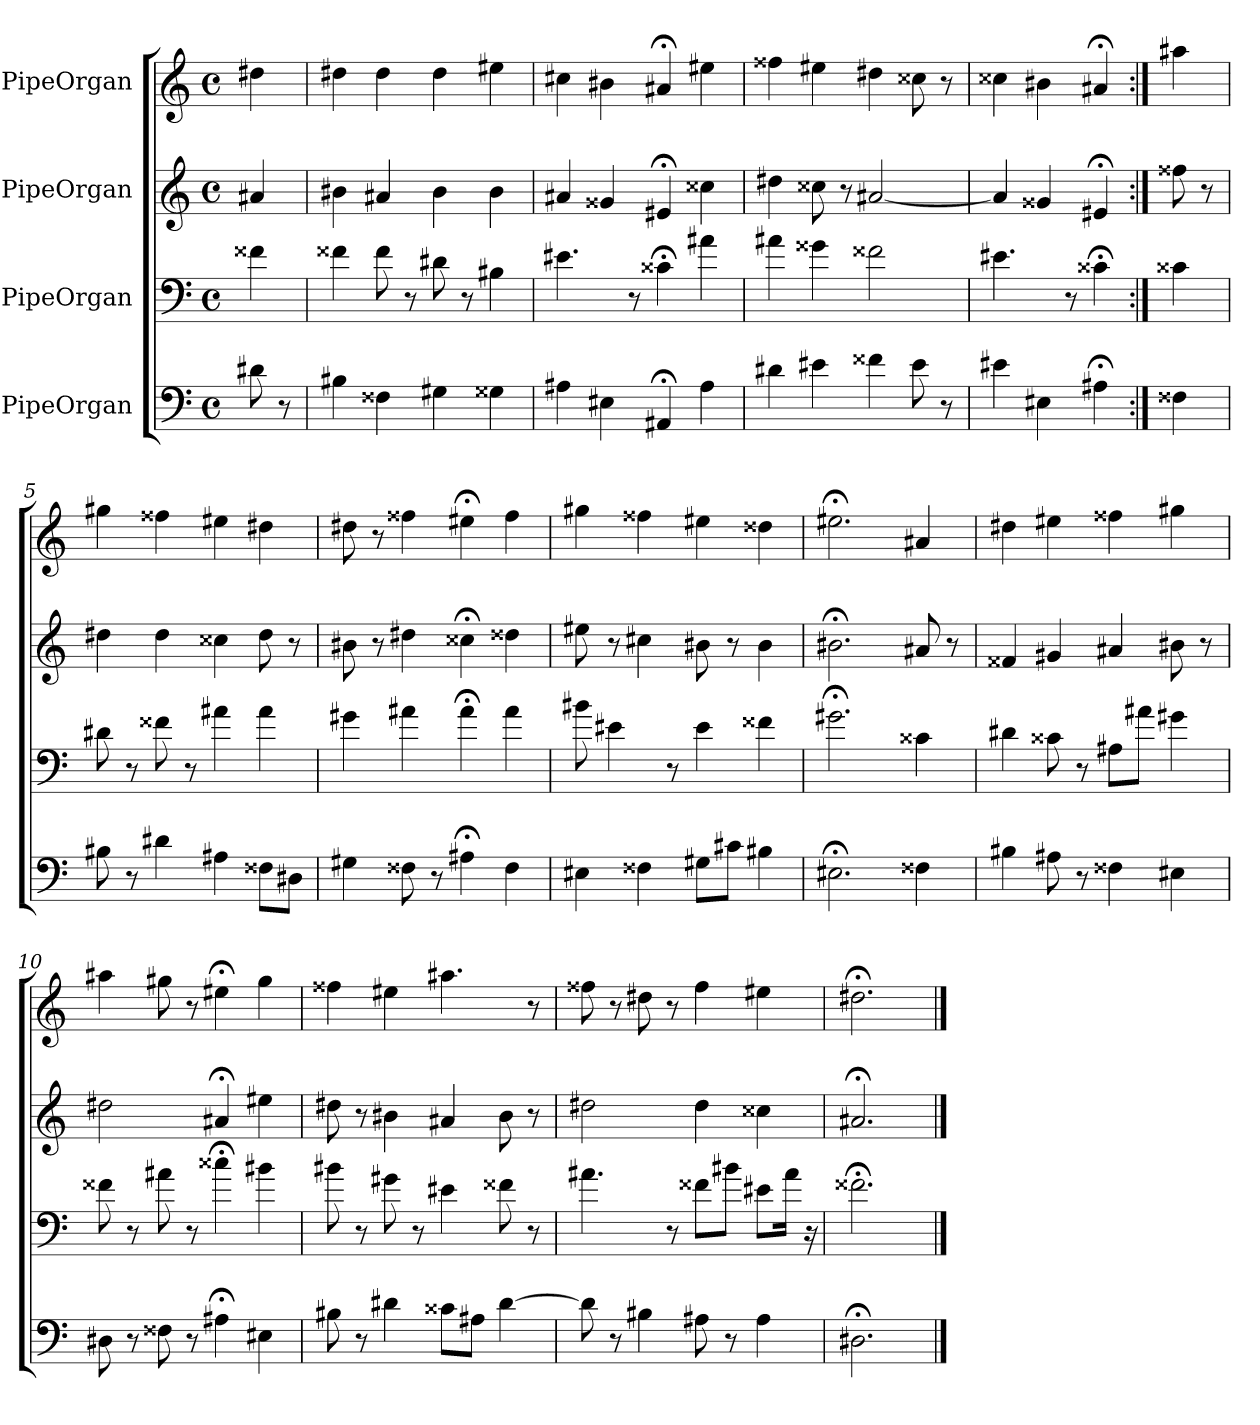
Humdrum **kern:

**kern	**kern	**kern	**kern
*part4	*part3	*part2	*part1
*staff4	*staff3	*staff2	*staff1
*I"PipeOrgan	*I"PipeOrgan	*I"PipeOrgan	*I"PipeOrgan
*clefF4	*clefF4	*clefG2	*clefG2
*k[]	*k[]	*k[]	*k[]
*M4/4	*M4/4	*M4/4	*M4/4
*met(c)	*met(c)	*met(c)	*met(c)
*MM60	*MM60	*MM60	*MM60
=	=	=	=
8d#X	4f##X	4a#X	4dd#X
8r	.	.	.
=1	=1	=1	=1
4B#X	4f##X	4b#X	4dd#X
4F##X	8f##	4a#X	4dd#
.	8r	.	.
4G#X	8d#X	4b#	4dd#
.	8r	.	.
4G##X	4B#X	4b#	4ee#X
=2	=2	=2	=2
4A#X	4.e#X	4a#X	4cc#X
4E#X	.	4g##X	4b#X
.	8r	.	.
4AA#X;<	4c##X;<	4e#X;<	4a#X;<
4A#	4a#X	4cc##X	4ee#X
=3	=3	=3	=3
4d#X	4a#X	4dd#X	4ff##X
4e#X	4g##X	8cc##X	4ee#X
.	.	8r	.
4f##X	2f##X	[2a#X	4dd#X
8e#	.	.	8cc##X
8r	.	.	8r
=4	=4	=4	=4
4e#X	4.e#X	4a#]	4cc##X
4E#X	.	4g##X	4b#X
.	8r	.	.
4A#X;<	4c##X;<	4e#X;<	4a#X;<
=:|!	=:|!	=:|!	=:|!
4F##X	4c##X	8ff##X	4aa#X
.	.	8r	.
=5	=5	=5	=5
8B#X	8d#X	4dd#X	4gg#X
8r	8r	.	.
4d#X	8f##X	4dd#	4ff##X
.	8r	.	.
4A#X	4a#X	4cc##X	4ee#X
8F##X\L	4a#	8dd#	4dd#X
8D#X\J	.	8r	.
=6	=6	=6	=6
4G#X	4g#X	8b#X	8dd#X
.	.	8r	8r
8F##X	4a#X	4dd#X	4ff##X
8r	.	.	.
4A#X;<	4a#;<	4cc##X;<	4ee#X;<
4F##	4a#	4dd##X	4ff##
=7	=7	=7	=7
4E#X	8b#X	8ee#X	4gg#X
.	4e#X	8r	.
4F##X	.	4cc#X	4ff##X
.	8r	.	.
8G#X\L	4e#	8b#X	4ee#X
8c#X\J	.	8r	.
4B#X	4f##X	4b#	4dd##X
=8	=8	=8	=8
2.E#X;<	2.g#X;<	2.b#X;<	2.ee#X;<
4F##X	4c##X	8a#X	4a#X
.	.	8r	.
=9	=9	=9	=9
4B#X	4d#X	4f##X	4dd#X
8A#X	8c##X	4g#X	4ee#X
8r	8r	.	.
4F##X	8A#X\L	4a#X	4ff##X
.	8a#X\J	.	.
4E#X	4g#X	8b#X	4gg#X
.	.	8r	.
=10	=10	=10	=10
8D#X	8f##X	2dd#X	4aa#X
8r	8r	.	.
8F##X	8a#X	.	8gg#X
8r	8r	.	8r
4A#X;<	4cc##X;<	4a#X;<	4ee#X;<
4E#X	4b#X	4ee#X	4gg#
=11	=11	=11	=11
8B#X	8b#X	8dd#X	4ff##X
8r	8r	8r	.
4d#X	8g#X	4b#X	4ee#X
.	8r	.	.
8c##X\L	4e#X	4a#X	4.aa#X
8A#X\J	.	.	.
[4d#	8f##X	8b#	.
.	8r	8r	8r
=12	=12	=12	=12
8d#]	4.a#X	2dd#X	8ff##X
8r	.	.	8r
4B#X	.	.	8dd#X
.	8r	.	8r
8A#X	8f##X\L	4dd#	4ff##
8r	8b#X\J	.	.
4A#	8e#X\L	4cc##X	4ee#X
.	16a#\Jk	.	.
.	16r	.	.
=13	=13	=13	=13
2.D#X;<	2.f##X;<	2.a#X;<	2.dd#X;<
==	==	==	==
*-	*-	*-	*-
